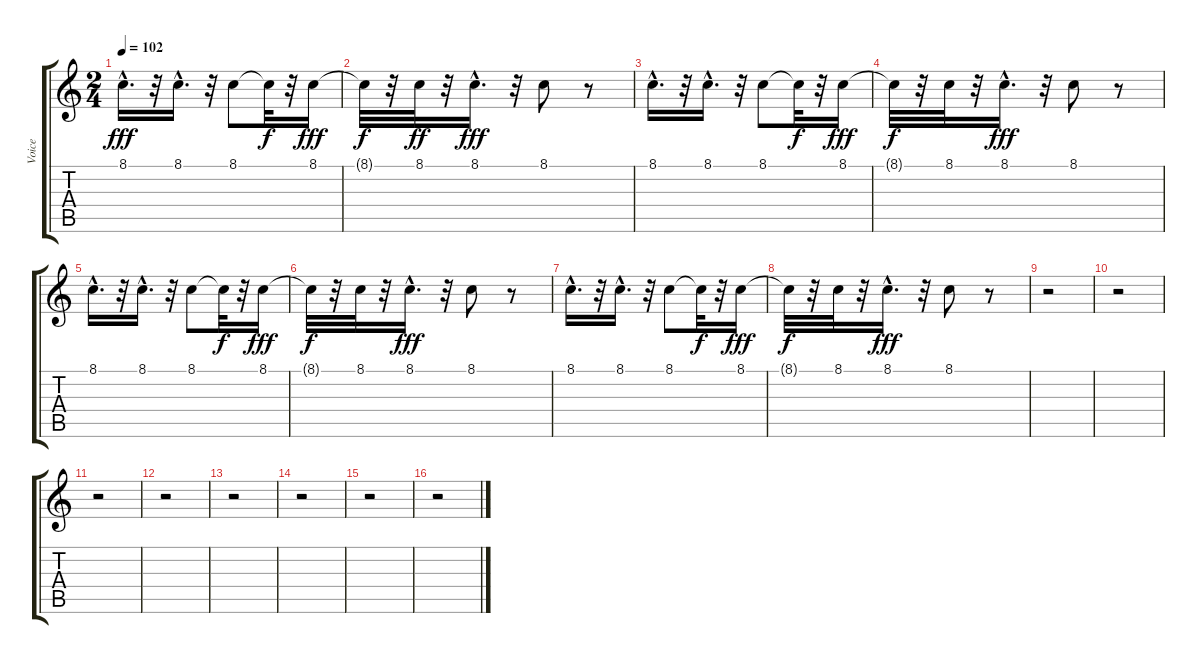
\track ("Voice" "Voice") {instrument pad4choir}
\staff {score tabs}
\tuning (E4 B3 G3 D3 A2 E2) {hide}
\ts (2 4)
\tempo 102
\clef g2
\ks c
8.1{hac}.16{d dy fff instrument pad4choir} r.32 8.1{hac}.16{d} r.32 8.1.8 8.1{t}.32{dy f} r.32 8.1.16{dy fff} |
8.1{t}.32{dy f} r.32 8.1.32{dy ff} r.32 8.1{hac}.16{d dy fff} r.32 8.1.8 r.8 |
8.1{hac}.16{d} r.32 8.1{hac}.16{d} r.32 8.1.8 8.1{t}.32{dy f} r.32 8.1.16{dy fff} |
8.1{t}.32{dy f} r.32 8.1.32 r.32 8.1{hac}.16{d dy fff} r.32 8.1.8 r.8 |
8.1{hac}.16{d} r.32 8.1{hac}.16{d} r.32 8.1.8 8.1{t}.32{dy f} r.32 8.1.16{dy fff} |
8.1{t}.32{dy f} r.32 8.1.32 r.32 8.1{hac}.16{d dy fff} r.32 8.1.8 r.8 |
8.1{hac}.16{d} r.32 8.1{hac}.16{d} r.32 8.1.8 8.1{t}.32{dy f} r.32 8.1.16{dy fff} |
8.1{t}.32{dy f} r.32 8.1.32 r.32 8.1{hac}.16{d dy fff} r.32 8.1.8 r.8 |
r.2 |
r.2 |
r.2 |
r.2 |
r.2 |
r.2 |
r.2 |
r.2
